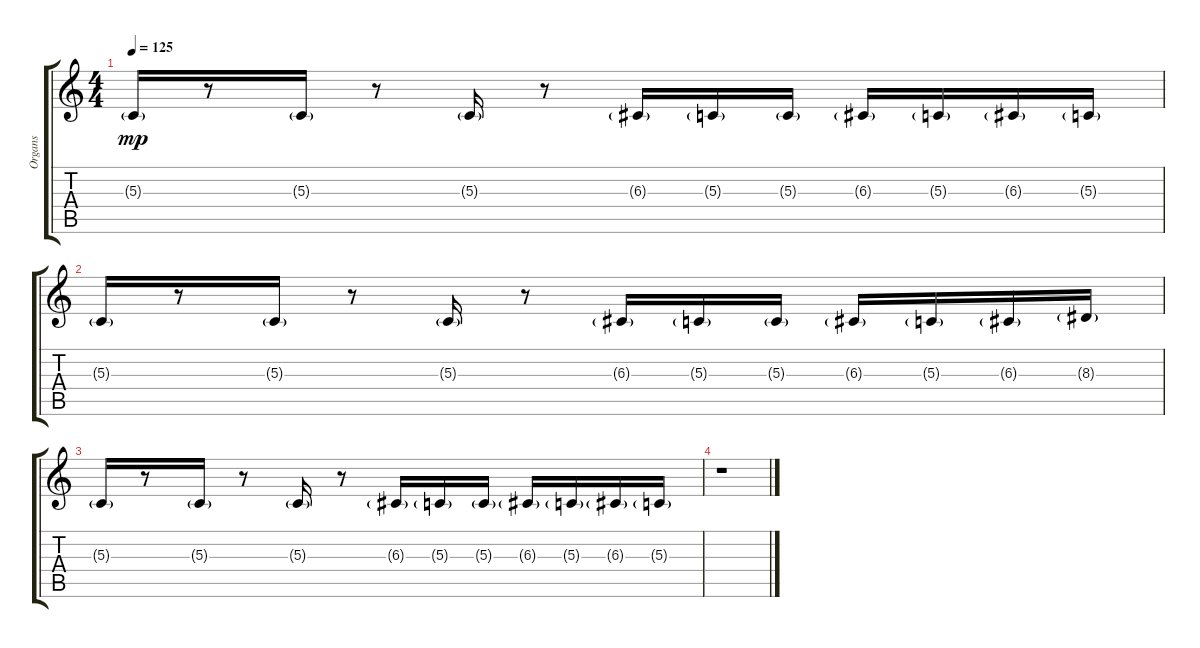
\track ("Organs" "Organs") {instrument churchorgan}
\staff {score tabs}
\tuning (E4 B3 G3 D3 A2 E2) {hide}
\ts (4 4)
\tempo 125
\clef g2
\ks c
5.3{g}.16{dy mp} r.8 5.3{g}.16 r.8 5.3{g}.16 r.8 6.3{g}.16 5.3{g}.16 5.3{g}.16 6.3{g}.16 5.3{g}.16 6.3{g}.16 5.3{g}.16 |
5.3{g}.16 r.8 5.3{g}.16 r.8 5.3{g}.16 r.8 6.3{g}.16 5.3{g}.16 5.3{g}.16 6.3{g}.16 5.3{g}.16 6.3{g}.16 8.3{g}.16 |
5.3{g}.16 r.8 5.3{g}.16 r.8 5.3{g}.16 r.8 6.3{g}.16 5.3{g}.16 5.3{g}.16 6.3{g}.16 5.3{g}.16 6.3{g}.16 5.3{g}.16 |
r.1
